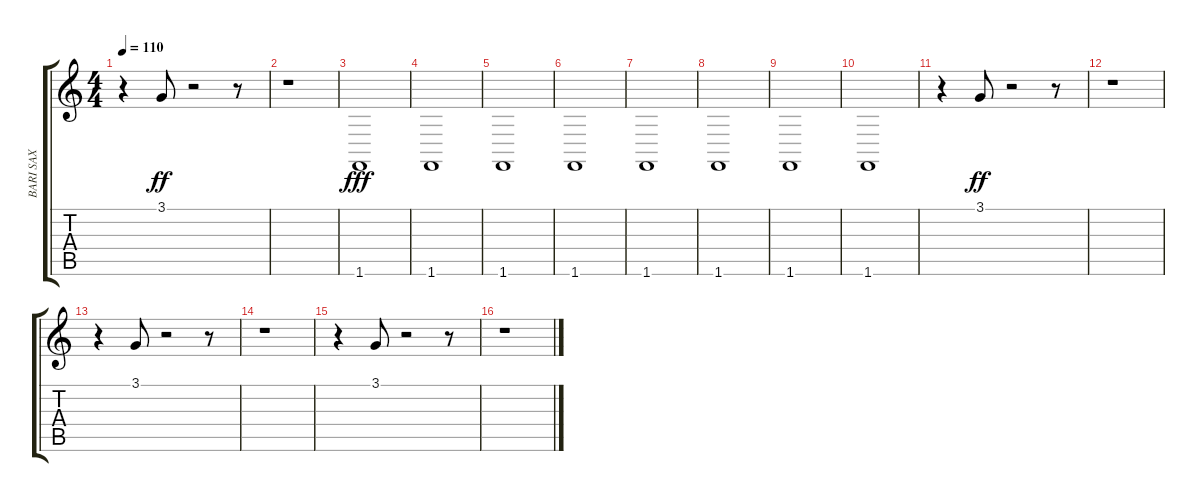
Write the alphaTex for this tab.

\track ("BARI SAX" "BARI SAX") {solo instrument baritonesax}
\staff {score tabs}
\tuning (E4 B3 G3 D3 A2 E2) {hide}
\ts (4 4)
\tempo 110
\clef g2
\ks c
r.4{dy ff} 3.1.8 r.2 r.8 |
r.1 |
1.6.1{dy fff volume 11} |
1.6.1{volume 11} |
1.6.1{volume 11} |
1.6.1{volume 10} |
1.6.1{volume 11} |
1.6.1{volume 11} |
1.6.1{volume 11} |
1.6.1{volume 10} |
r.4 3.1.8{dy ff} r.2 r.8 |
r.1 |
r.4 3.1.8 r.2 r.8 |
r.1 |
r.4 3.1.8 r.2 r.8 |
r.1
